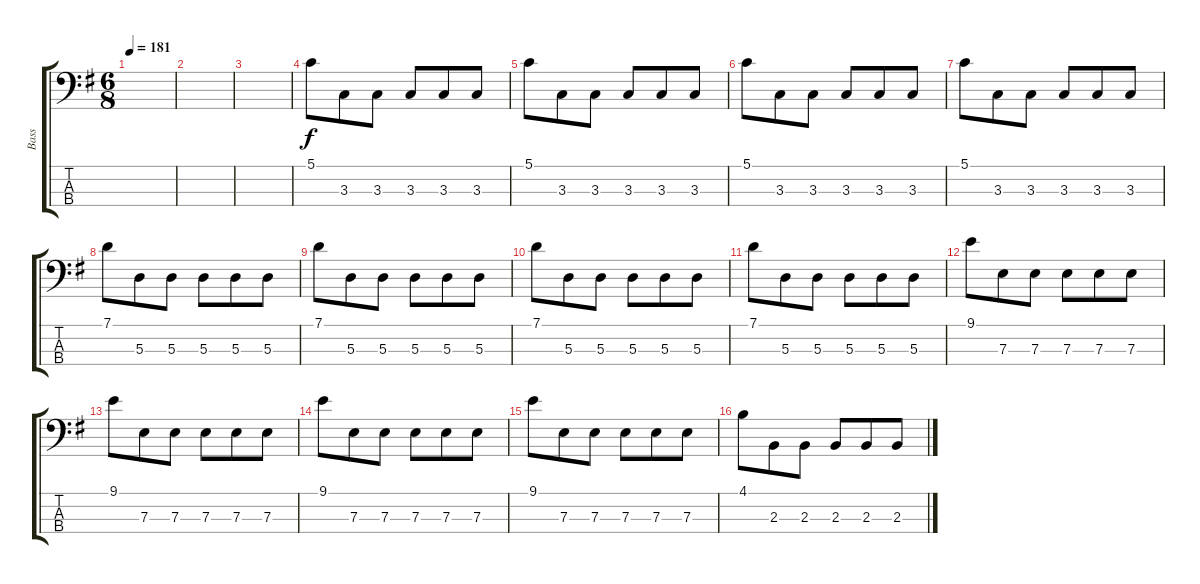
\track ("Bass" "Bass") {instrument electricbassfinger}
\staff {score tabs}
\tuning (G2 D2 A1 E1) {hide}
\ts (6 8)
\tempo 181
\clef f4
\ks eminor
|
|
|
5.1.8{volume 10 instrument electricbassfinger} 3.3.8 3.3.8 3.3.8 3.3.8 3.3.8 |
5.1.8 3.3.8 3.3.8 3.3.8 3.3.8 3.3.8 |
5.1.8 3.3.8 3.3.8 3.3.8 3.3.8 3.3.8 |
5.1.8 3.3.8 3.3.8 3.3.8 3.3.8 3.3.8 |
7.1.8 5.3.8 5.3.8 5.3.8 5.3.8 5.3.8 |
7.1.8 5.3.8 5.3.8 5.3.8 5.3.8 5.3.8 |
7.1.8 5.3.8 5.3.8 5.3.8 5.3.8 5.3.8 |
7.1.8 5.3.8 5.3.8 5.3.8 5.3.8 5.3.8 |
9.1.8 7.3.8 7.3.8 7.3.8 7.3.8 7.3.8 |
9.1.8 7.3.8 7.3.8 7.3.8 7.3.8 7.3.8 |
9.1.8 7.3.8 7.3.8 7.3.8 7.3.8 7.3.8 |
9.1.8 7.3.8 7.3.8 7.3.8 7.3.8 7.3.8 |
4.1.8 2.3.8 2.3.8 2.3.8 2.3.8 2.3.8
